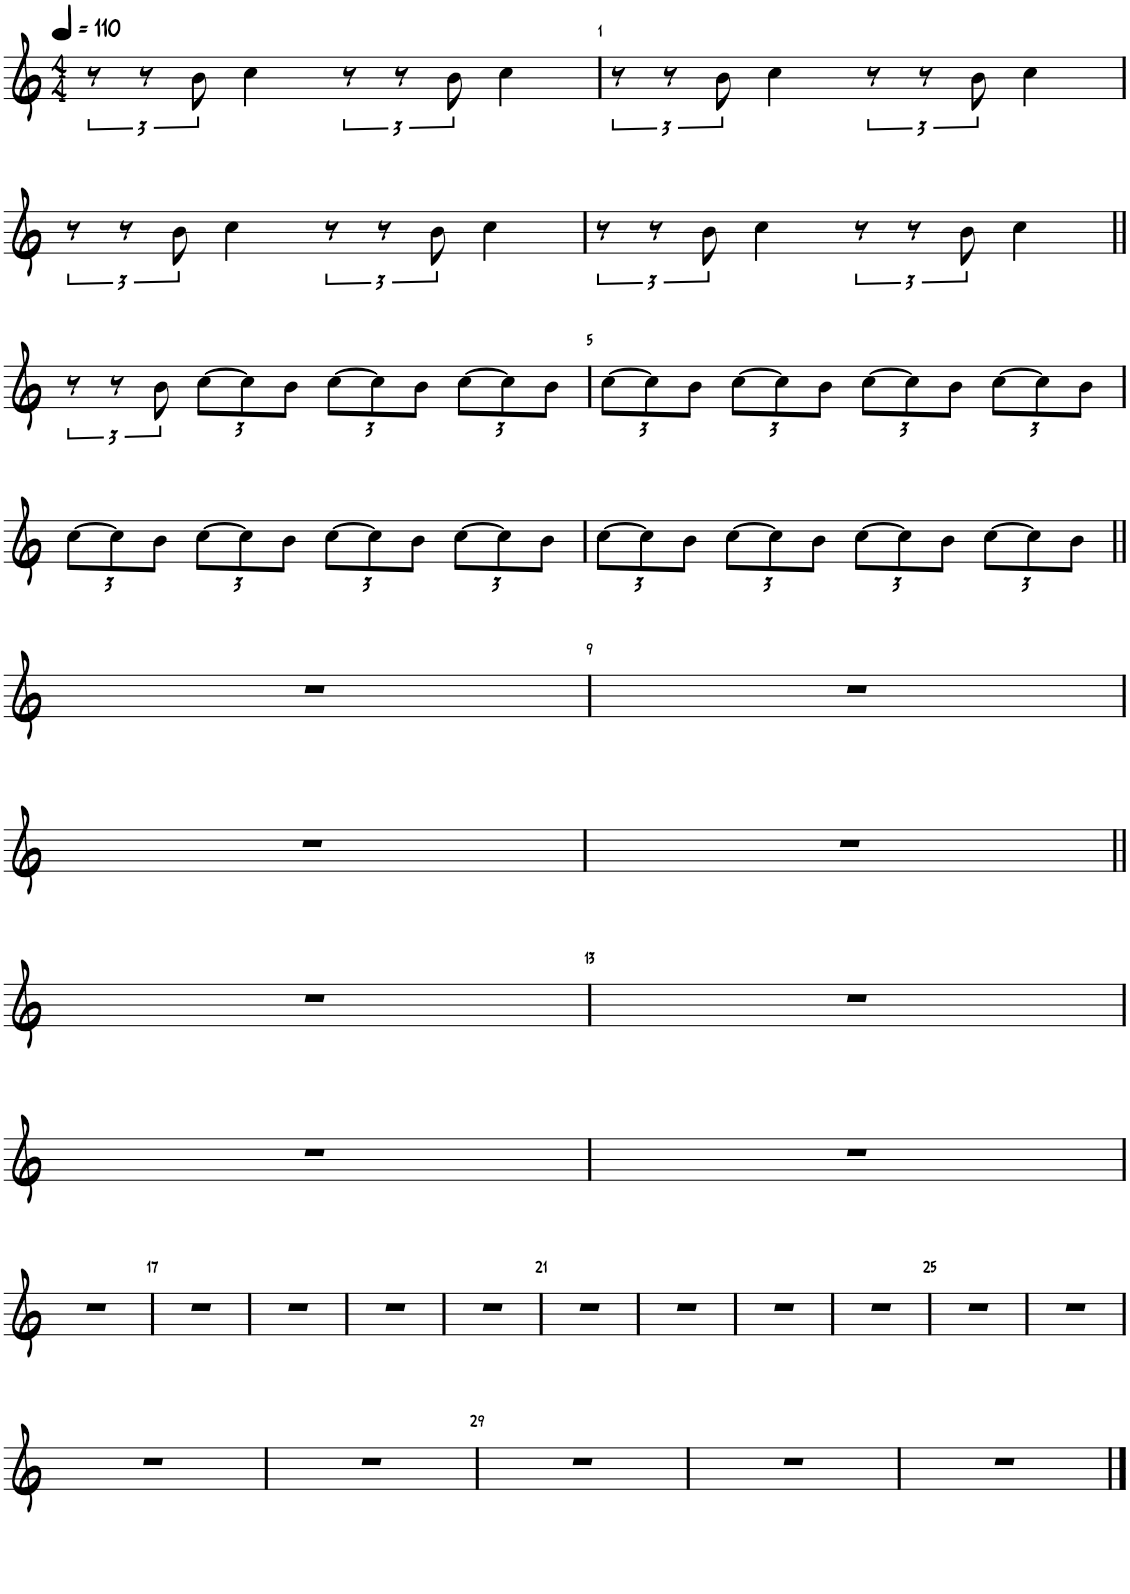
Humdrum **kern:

**kern
*part1
*staff1
*I"Piano
*I'Pno.
*clefG2
*k[]
*M4/4
*MM110
=
12r
12r
12b\
4cc\
12r
12r
12b\
4cc\
=1
12r
12r
12b\
4cc\
12r
12r
12b\
4cc\
!!LO:LB:g=z
=2
12r
12r
12b\
4cc\
12r
12r
12b\
4cc\
=3
12r
12r
12b\
4cc\
12r
12r
12b\
4cc\
!!LO:LB:g=z
=4||
12r
12r
12b\
*Xbrackettup
[12cc\L
12cc\]
12b\J
[12cc\L
12cc\]
12b\J
[12cc\L
12cc\]
12b\J
=5
[12cc\L
12cc\]
12b\J
[12cc\L
12cc\]
12b\J
[12cc\L
12cc\]
12b\J
[12cc\L
12cc\]
12b\J
!!LO:LB:g=z
=6
[12cc\L
12cc\]
12b\J
[12cc\L
12cc\]
12b\J
[12cc\L
12cc\]
12b\J
[12cc\L
12cc\]
12b\J
=7
[12cc\L
12cc\]
12b\J
[12cc\L
12cc\]
12b\J
[12cc\L
12cc\]
12b\J
[12cc\L
12cc\]
12b\J
!!LO:LB:g=z
=8||
1r
=9
1r
!!LO:LB:g=z
=10
1r
=11
1r
!!LO:LB:g=z
=12||
1r
=13
1r
!!LO:LB:g=z
=14
1r
=15
1r
!!LO:LB:g=z
=16
1r
=17
1r
=18
1r
=19
1r
=20
1r
=21
1r
=22
1r
=23
1r
=24
1r
=25
1r
=26
1r
!!LO:LB:g=z
=27
1r
=28
1r
=29
1r
=30
1r
=31
1r
==
*-
